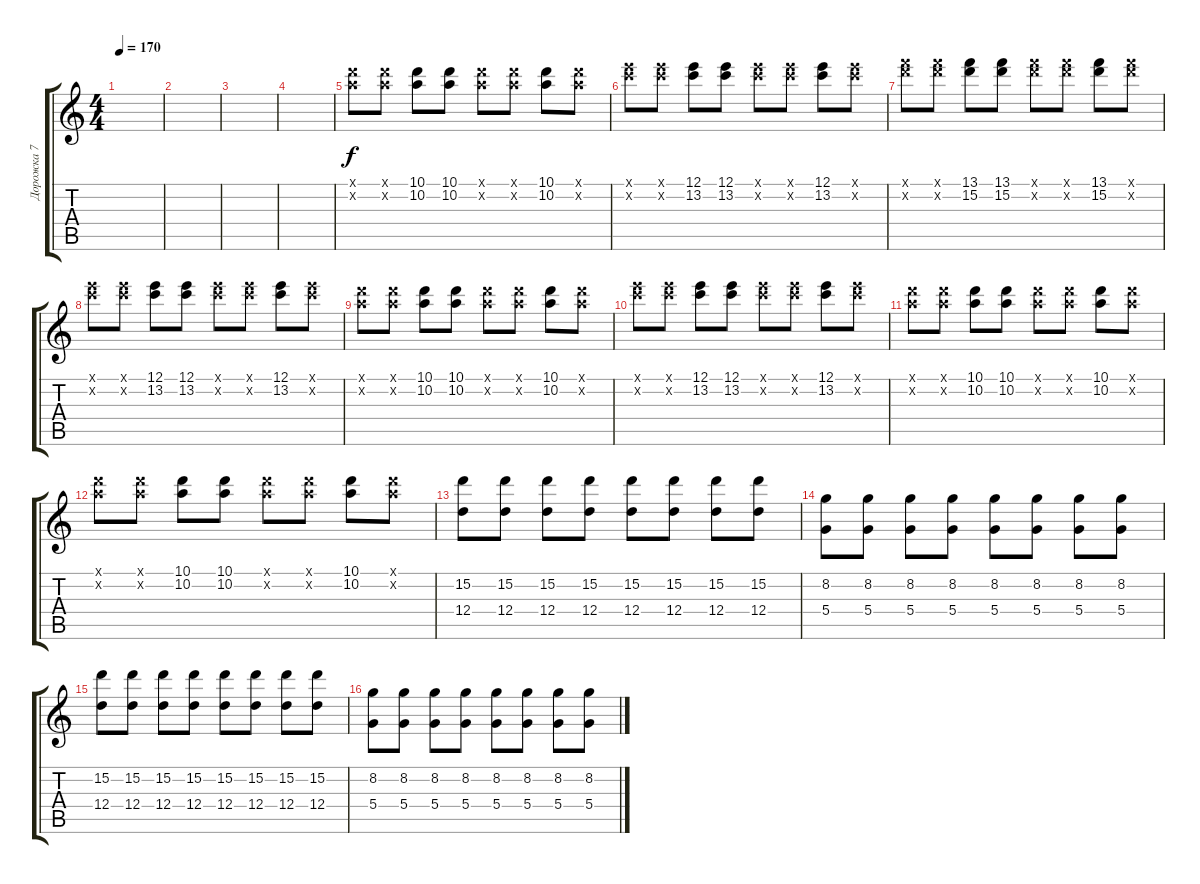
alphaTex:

\track ("Дорожка 7" "Дорожка 7") {instrument distortionguitar}
\staff {score tabs}
\tuning (E4 B3 G3 D3 A2 E2) {hide}
\ts (4 4)
\tempo 170
\clef g2
\ks c
|
|
|
|
(10.1{x} 10.2{x}).8{instrument electricguitarclean} (10.1{x} 10.2{x}).8 (10.1 10.2).8 (10.1 10.2).8 (10.1{x} 10.2{x}).8 (10.1{x} 10.2{x}).8 (10.1 10.2).8 (10.1{x} 10.2{x}).8 |
(12.1{x} 13.2{x}).8 (12.1{x} 13.2{x}).8 (12.1 13.2).8 (12.1 13.2).8 (12.1{x} 13.2{x}).8 (12.1{x} 13.2{x}).8 (12.1 13.2).8 (12.1{x} 13.2{x}).8 |
(13.1{x} 15.2{x}).8 (13.1{x} 15.2{x}).8 (13.1 15.2).8 (13.1 15.2).8 (13.1{x} 15.2{x}).8 (13.1{x} 15.2{x}).8 (13.1 15.2).8 (13.1{x} 15.2{x}).8 |
(12.1{x} 13.2{x}).8 (12.1{x} 13.2{x}).8 (12.1 13.2).8 (12.1 13.2).8 (12.1{x} 13.2{x}).8 (12.1{x} 13.2{x}).8 (12.1 13.2).8 (12.1{x} 13.2{x}).8 |
(10.1{x} 10.2{x}).8 (10.1{x} 10.2{x}).8 (10.1 10.2).8 (10.1 10.2).8 (10.1{x} 10.2{x}).8 (10.1{x} 10.2{x}).8 (10.1 10.2).8 (10.1{x} 10.2{x}).8 |
(12.1{x} 13.2{x}).8 (12.1{x} 13.2{x}).8 (12.1 13.2).8 (12.1 13.2).8 (12.1{x} 13.2{x}).8 (12.1{x} 13.2{x}).8 (12.1 13.2).8 (12.1{x} 13.2{x}).8 |
(10.1{x} 10.2{x}).8 (10.1{x} 10.2{x}).8 (10.1 10.2).8 (10.1 10.2).8 (10.1{x} 10.2{x}).8 (10.1{x} 10.2{x}).8 (10.1 10.2).8 (10.1{x} 10.2{x}).8 |
(10.1{x} 10.2{x}).8 (10.1{x} 10.2{x}).8 (10.1 10.2).8 (10.1 10.2).8 (10.1{x} 10.2{x}).8 (10.1{x} 10.2{x}).8 (10.1 10.2).8 (10.1{x} 10.2{x}).8 |
(15.2 12.4).8{instrument distortionguitar} (15.2 12.4).8 (15.2 12.4).8 (15.2 12.4).8 (15.2 12.4).8 (15.2 12.4).8 (15.2 12.4).8 (15.2 12.4).8 |
(8.2 5.4).8 (8.2 5.4).8 (8.2 5.4).8 (8.2 5.4).8 (8.2 5.4).8 (8.2 5.4).8 (8.2 5.4).8 (8.2 5.4).8 |
(15.2 12.4).8 (15.2 12.4).8 (15.2 12.4).8 (15.2 12.4).8 (15.2 12.4).8 (15.2 12.4).8 (15.2 12.4).8 (15.2 12.4).8 |
(8.2 5.4).8 (8.2 5.4).8 (8.2 5.4).8 (8.2 5.4).8 (8.2 5.4).8 (8.2 5.4).8 (8.2 5.4).8 (8.2 5.4).8
